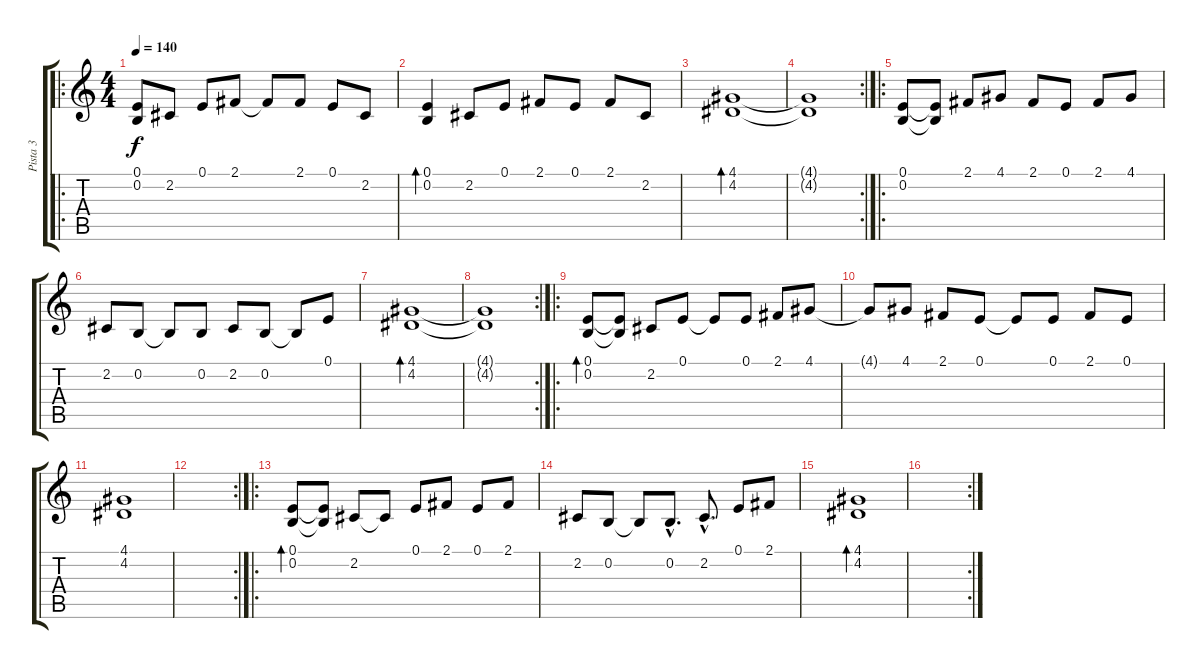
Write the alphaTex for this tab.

\track ("Pista 3" "Pista 3") {instrument acousticgrandpiano}
\staff {score tabs}
\tuning (E4 B3 G3 D3 A2 E2) {hide}
\ro
\ts (4 4)
\tempo 140
\clef g2
\ks c
(0.1 0.2).8{dy f} 2.2.8 0.1.8 2.1.8 2.1{t}.8 2.1.8 0.1.8 2.2.8 |
(0.1 0.2).4{bd 480} 2.2.8 0.1.8 2.1.8 0.1.8 2.1.8 2.2.8 |
(4.1 4.2).1{bd 480} |
\rc 2
(4.1{t} 4.2{t}).1 |
\ro
(0.1 0.2).8 (0.1{t} 0.2{t}).8 2.1.8 4.1.8 2.1.8 0.1.8 2.1.8 4.1.8 |
2.2.8 0.2.8 0.2{t}.8 0.2.8 2.2.8 0.2.8 0.2{t}.8 0.1.8 |
(4.1 4.2).1{bd 480} |
\rc 2
(4.1{t} 4.2{t}).1 |
\ro
(0.1 0.2).8{bd 120} (0.1{t} 0.2{t}).8 2.2.8 0.1.8 0.1{t}.8 0.1.8 2.1.8 4.1.8 |
4.1{t}.8 4.1.8 2.1.8 0.1.8 0.1{t}.8 0.1.8 2.1.8 0.1.8 |
(4.1 4.2).1 |
\rc 2
|
\ro
(0.1 0.2).8{bd 480} (0.1{t} 0.2{t}).8 2.2.8 2.2{t}.8 0.1.8 2.1.8 0.1.8 2.1.8 |
2.2.8 0.2.8 0.2{t}.8 0.2{hac}.8{d} 2.2{hac}.8{d} 0.1.8 2.1.8 |
(4.1 4.2).1{bd 480} |
\rc 2
